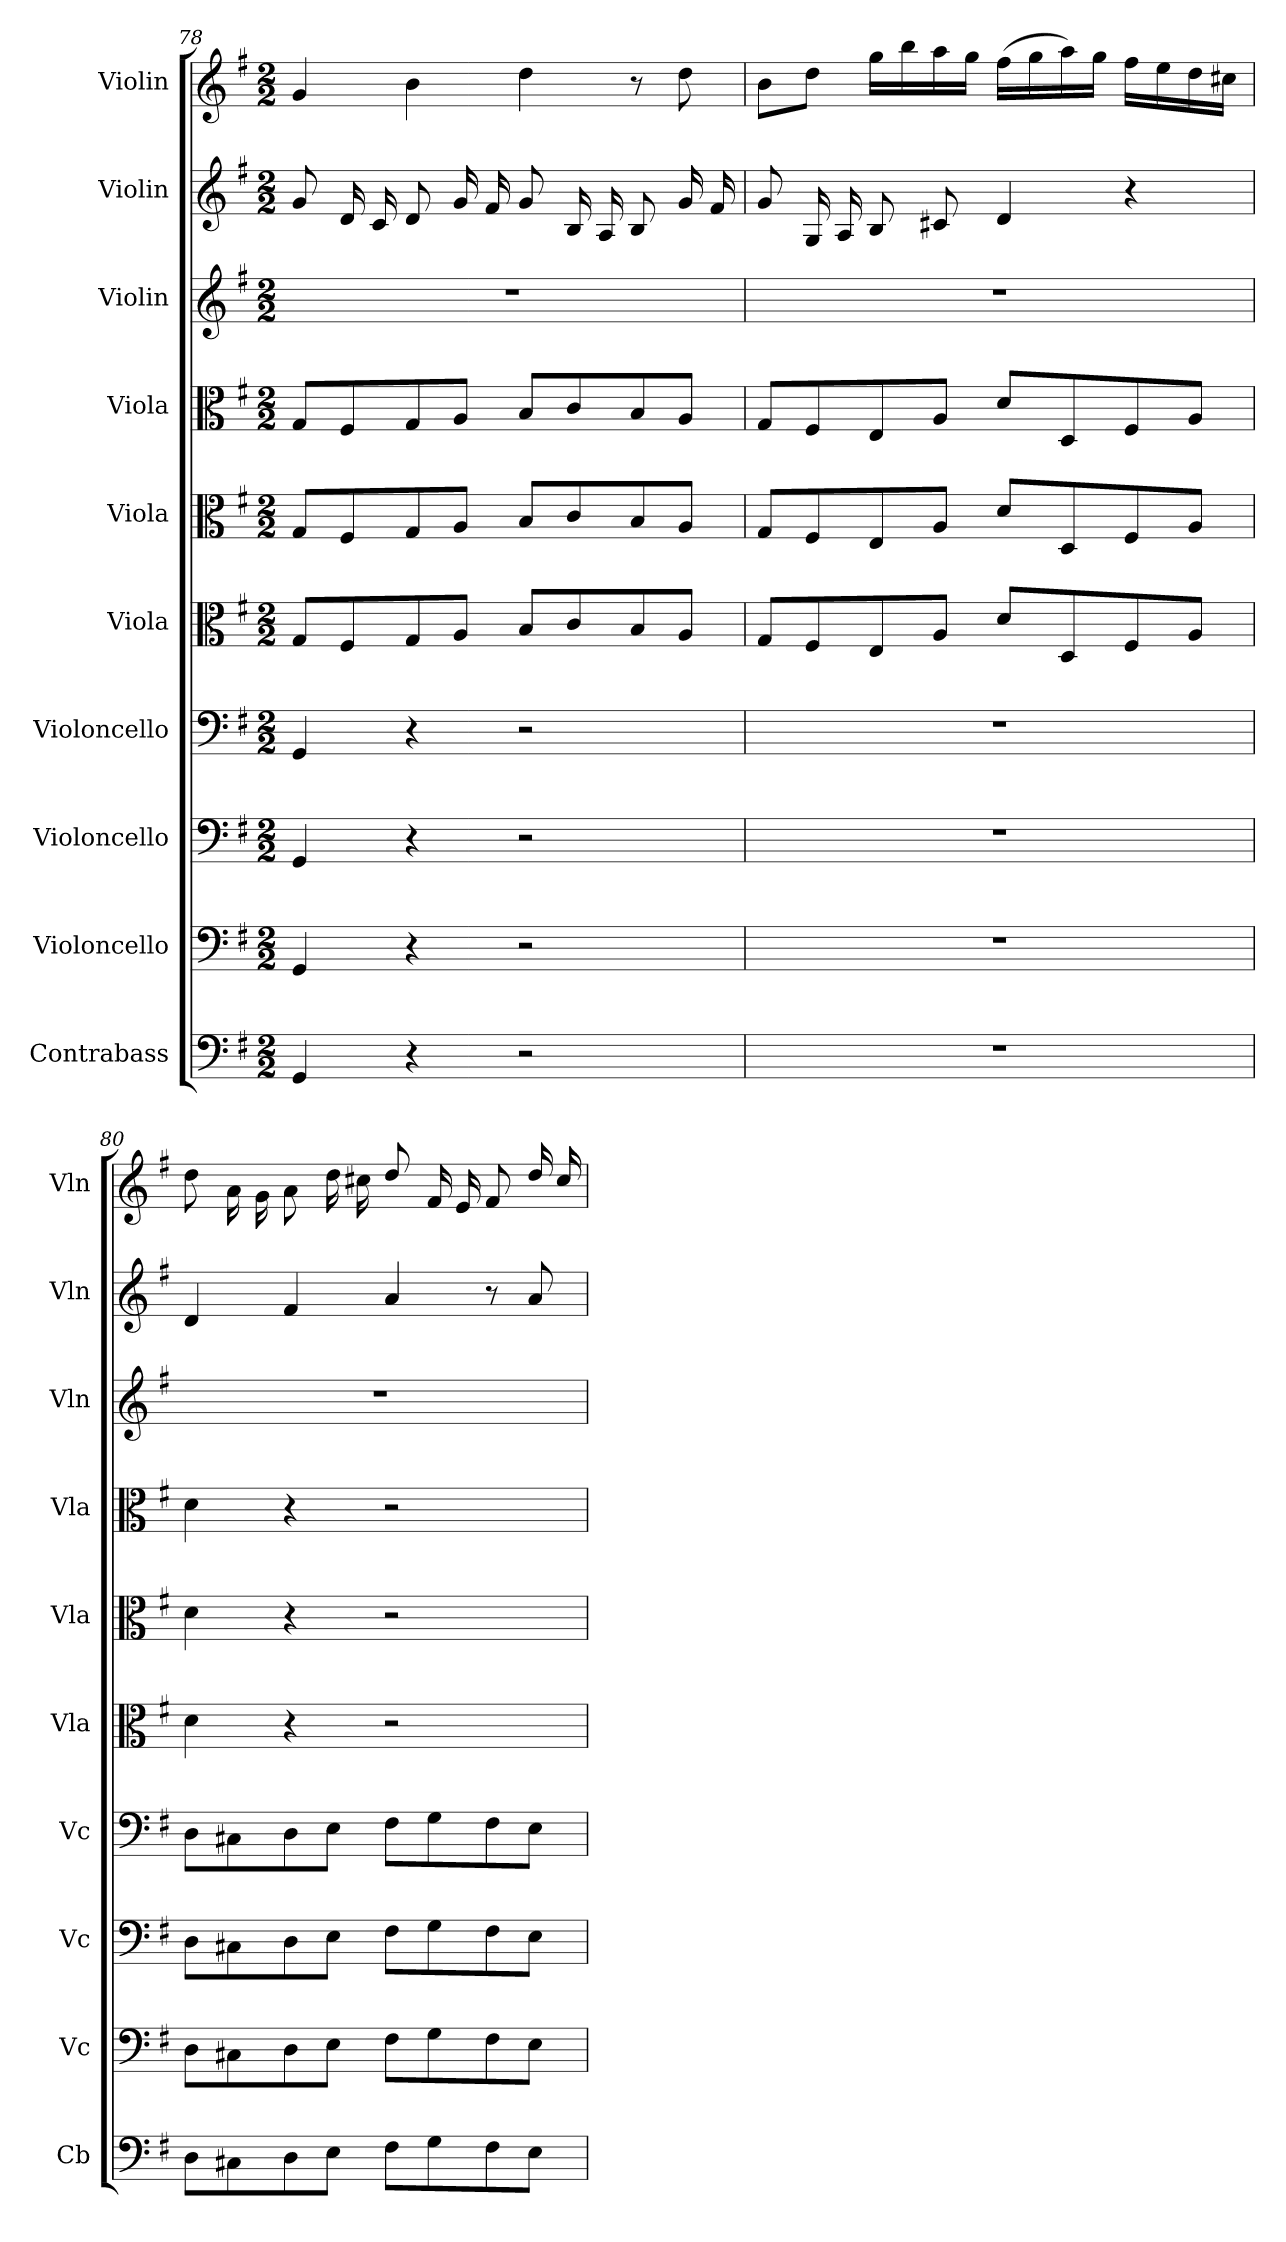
**kern	**kern	**kern	**kern	**kern	**kern	**kern	**kern	**kern	**kern
*part10	*part9	*part8	*part7	*part6	*part5	*part4	*part3	*part2	*part1
*staff10	*staff9	*staff8	*staff7	*staff6	*staff5	*staff4	*staff3	*staff2	*staff1
*I"Contrabass	*I"Violoncello	*I"Violoncello	*I"Violoncello	*I"Viola	*I"Viola	*I"Viola	*I"Violin	*I"Violin	*I"Violin
*I'Cb	*I'Vc	*I'Vc	*I'Vc	*I'Vla	*I'Vla	*I'Vla	*I'Vln	*I'Vln	*I'Vln
*clefF4	*clefF4	*clefF4	*clefF4	*clefC3	*clefC3	*clefC3	*clefG2	*clefG2	*clefG2
*k[f#]	*k[f#]	*k[f#]	*k[f#]	*k[f#]	*k[f#]	*k[f#]	*k[f#]	*k[f#]	*k[f#]
*G:	*G:	*G:	*G:	*G:	*G:	*G:	*G:	*G:	*G:
*M2/2	*M2/2	*M2/2	*M2/2	*M2/2	*M2/2	*M2/2	*M2/2	*M2/2	*M2/2
=78	=78	=78	=78	=78	=78	=78	=78	=78	=78
4GG/	4GG/	4GG/	4GG/	8G/L	8G/L	8G/L	1r	8g/	4g/
.	.	.	.	8F#/	8F#/	8F#/	.	16d/	.
.	.	.	.	.	.	.	.	16c/	.
4r	4r	4r	4r	8G/	8G/	8G/	.	8d/	4b\
.	.	.	.	8A/J	8A/J	8A/J	.	16g/	.
.	.	.	.	.	.	.	.	16f#/	.
2r	2r	2r	2r	8B/L	8B/L	8B/L	.	8g/	4dd\
.	.	.	.	8c/	8c/	8c/	.	16B/	.
.	.	.	.	.	.	.	.	16A/	.
.	.	.	.	8B/	8B/	8B/	.	8B/	8r
.	.	.	.	8A/J	8A/J	8A/J	.	16g/	8dd\
.	.	.	.	.	.	.	.	16f#/	.
=79	=79	=79	=79	=79	=79	=79	=79	=79	=79
1r	1r	1r	1r	8G/L	8G/L	8G/L	1r	8g/	8b\L
.	.	.	.	8F#/	8F#/	8F#/	.	16G/	8dd\J
.	.	.	.	.	.	.	.	16A/	.
.	.	.	.	8E/	8E/	8E/	.	8B/	16gg\LL
.	.	.	.	.	.	.	.	.	16bb\
.	.	.	.	8A/J	8A/J	8A/J	.	8c#X/	16aa\
.	.	.	.	.	.	.	.	.	16gg\JJ
.	.	.	.	8d/L	8d/L	8d/L	.	4d/	(16ff#\LL
.	.	.	.	.	.	.	.	.	16gg\
.	.	.	.	8D/	8D/	8D/	.	.	16aa\)
.	.	.	.	.	.	.	.	.	16gg\JJ
.	.	.	.	8F#/	8F#/	8F#/	.	4r	16ff#\LL
.	.	.	.	.	.	.	.	.	16ee\
.	.	.	.	8A/J	8A/J	8A/J	.	.	16dd\
.	.	.	.	.	.	.	.	.	16cc#X\JJ
=80	=80	=80	=80	=80	=80	=80	=80	=80	=80
8D\L	8D\L	8D\L	8D\L	4d\	4d\	4d\	1r	4d/	8dd\
8C#X\	8C#X\	8C#X\	8C#X\	.	.	.	.	.	16a\
.	.	.	.	.	.	.	.	.	16g\
8D\	8D\	8D\	8D\	4r	4r	4r	.	4f#/	8a\
8E\J	8E\J	8E\J	8E\J	.	.	.	.	.	16dd\
.	.	.	.	.	.	.	.	.	16cc#X\
8F#\L	8F#\L	8F#\L	8F#\L	2r	2r	2r	.	4a/	8dd/
8G\	8G\	8G\	8G\	.	.	.	.	.	16f#/
.	.	.	.	.	.	.	.	.	16e/
8F#\	8F#\	8F#\	8F#\	.	.	.	.	8r	8f#/
8E\J	8E\J	8E\J	8E\J	.	.	.	.	8a/	16dd/
.	.	.	.	.	.	.	.	.	16cc#/
=	=	=	=	=	=	=	=	=	=
*-	*-	*-	*-	*-	*-	*-	*-	*-	*-
